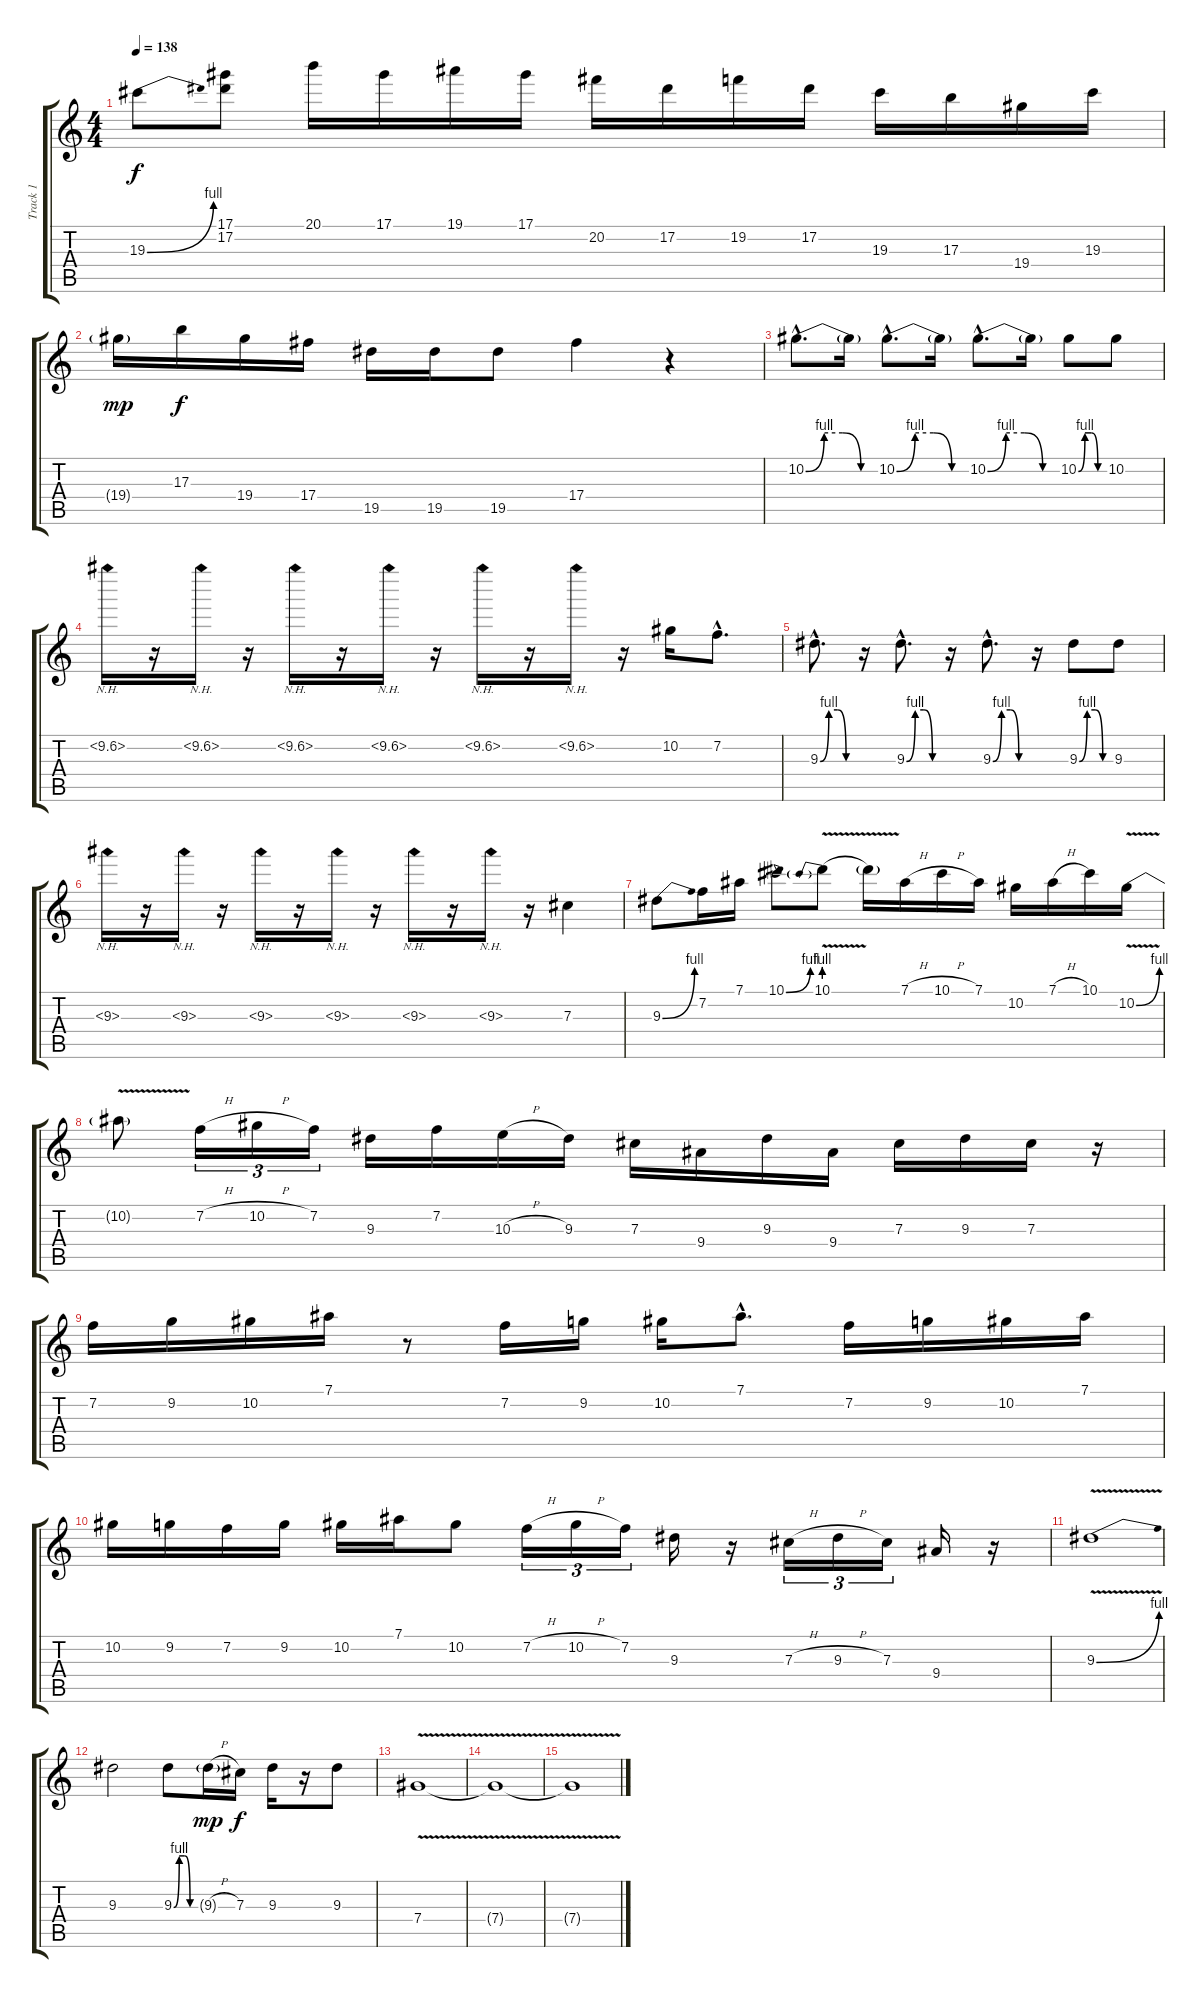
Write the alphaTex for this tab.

\track ("Track 1" "Track 1") {instrument distortionguitar}
\staff {score tabs}
\tuning (Eb4 Bb3 Gb3 Db3 Ab2 Eb2) {hide}
\ts (4 4)
\tempo 138
\clef g2
\ks c
19.3{be (bend 0 0 60 4)}.8{dy f} (17.1 17.2).8 20.1.16 17.1.16 19.1.16 17.1.16 20.2.16 17.2.16 19.2.16 17.2.16 19.3.16 17.3.16 19.4.16 19.3.16 |
19.4{g}.16{dy mp} 17.3.16{dy f} 19.4.16 17.4.16 19.5.16 19.5.16 19.5.8 17.4.4 r.4 |
10.2{be (custom 0 0 15 4 30 4 45 0 60 0) hac}.8{d} 10.2{t}.16 10.2{be (custom 0 0 15 4 30 4 45 0 60 0) hac}.8{d} 10.2{t}.16 10.2{be (custom 0 0 15 4 30 4 45 0 60 0) hac}.8{d} 10.2{t}.16 10.2{be (custom 0 0 15 4 30 4 45 0 60 0)}.8 10.2.8 |
10.2{nh}.16 r.16 10.2{nh}.16 r.16 10.2{nh}.16 r.16 10.2{nh}.16 r.16 10.2{nh}.16 r.16 10.2{nh}.16 r.16 10.2.16 7.2{hac}.8{d} |
9.3{be (custom 0 0 15 4 30 4 45 0 60 0) hac}.8{d} r.16 9.3{be (custom 0 0 15 4 30 4 45 0 60 0) hac}.8{d} r.16 9.3{be (custom 0 0 15 4 30 4 45 0 60 0) hac}.8{d} r.16 9.3{be (custom 0 0 15 4 30 4 45 0 60 0)}.8 9.3.8 |
9.3{nh}.16 r.16 9.3{nh}.16 r.16 9.3{nh}.16 r.16 9.3{nh}.16 r.16 9.3{nh}.16 r.16 9.3{nh}.16 r.16 7.3.4 |
9.3{be (bend 0 0 60 4)}.8 7.2.16 7.1.16 10.1{be (bend 0 0 60 4)}.8 10.1{be (prebend 0 4 60 4) v}.8 10.1{t}.16 7.1{h}.16 10.1{h}.16 7.1.16 10.2.16 7.1{h}.16 10.1.16 10.2{be (bend 0 0 60 4) v}.16 |
10.2{v t}.8 7.2{h}.16{tu (3 2)} 10.2{h}.16{tu (3 2)} 7.2.16{tu (3 2)} 9.3.16 7.2.16 10.3{h}.16 9.3.16 7.3.16 9.4.16 9.3.16 9.4.16 7.3.16 9.3.16 7.3.16 r.16 |
7.2.16 9.2.16 10.2.16 7.1.16 r.8 7.2.16 9.2.16 10.2.16 7.1{hac}.8{d} 7.2.16 9.2.16 10.2.16 7.1.16 |
10.2.16 9.2.16 7.2.16 9.2.16 10.2.16 7.1.16 10.2.8 7.2{h}.16{tu (3 2)} 10.2{h}.16{tu (3 2)} 7.2.16{tu (3 2)} 9.3.16 r.16 7.3{h}.16{tu (3 2)} 9.3{h}.16{tu (3 2)} 7.3.16{tu (3 2)} 9.4.16 r.16 |
9.3{be (bend 0 0 60 4) v}.1 |
9.3.2 9.3{be (custom 0 0 15 4 30 4 45 0 60 0)}.8 9.3{h g}.16{dy mp} 7.3.16{dy f} 9.3.16 r.16 9.3.8 |
7.4{v}.1 |
7.4{v t}.1 |
7.4{v t}.1
